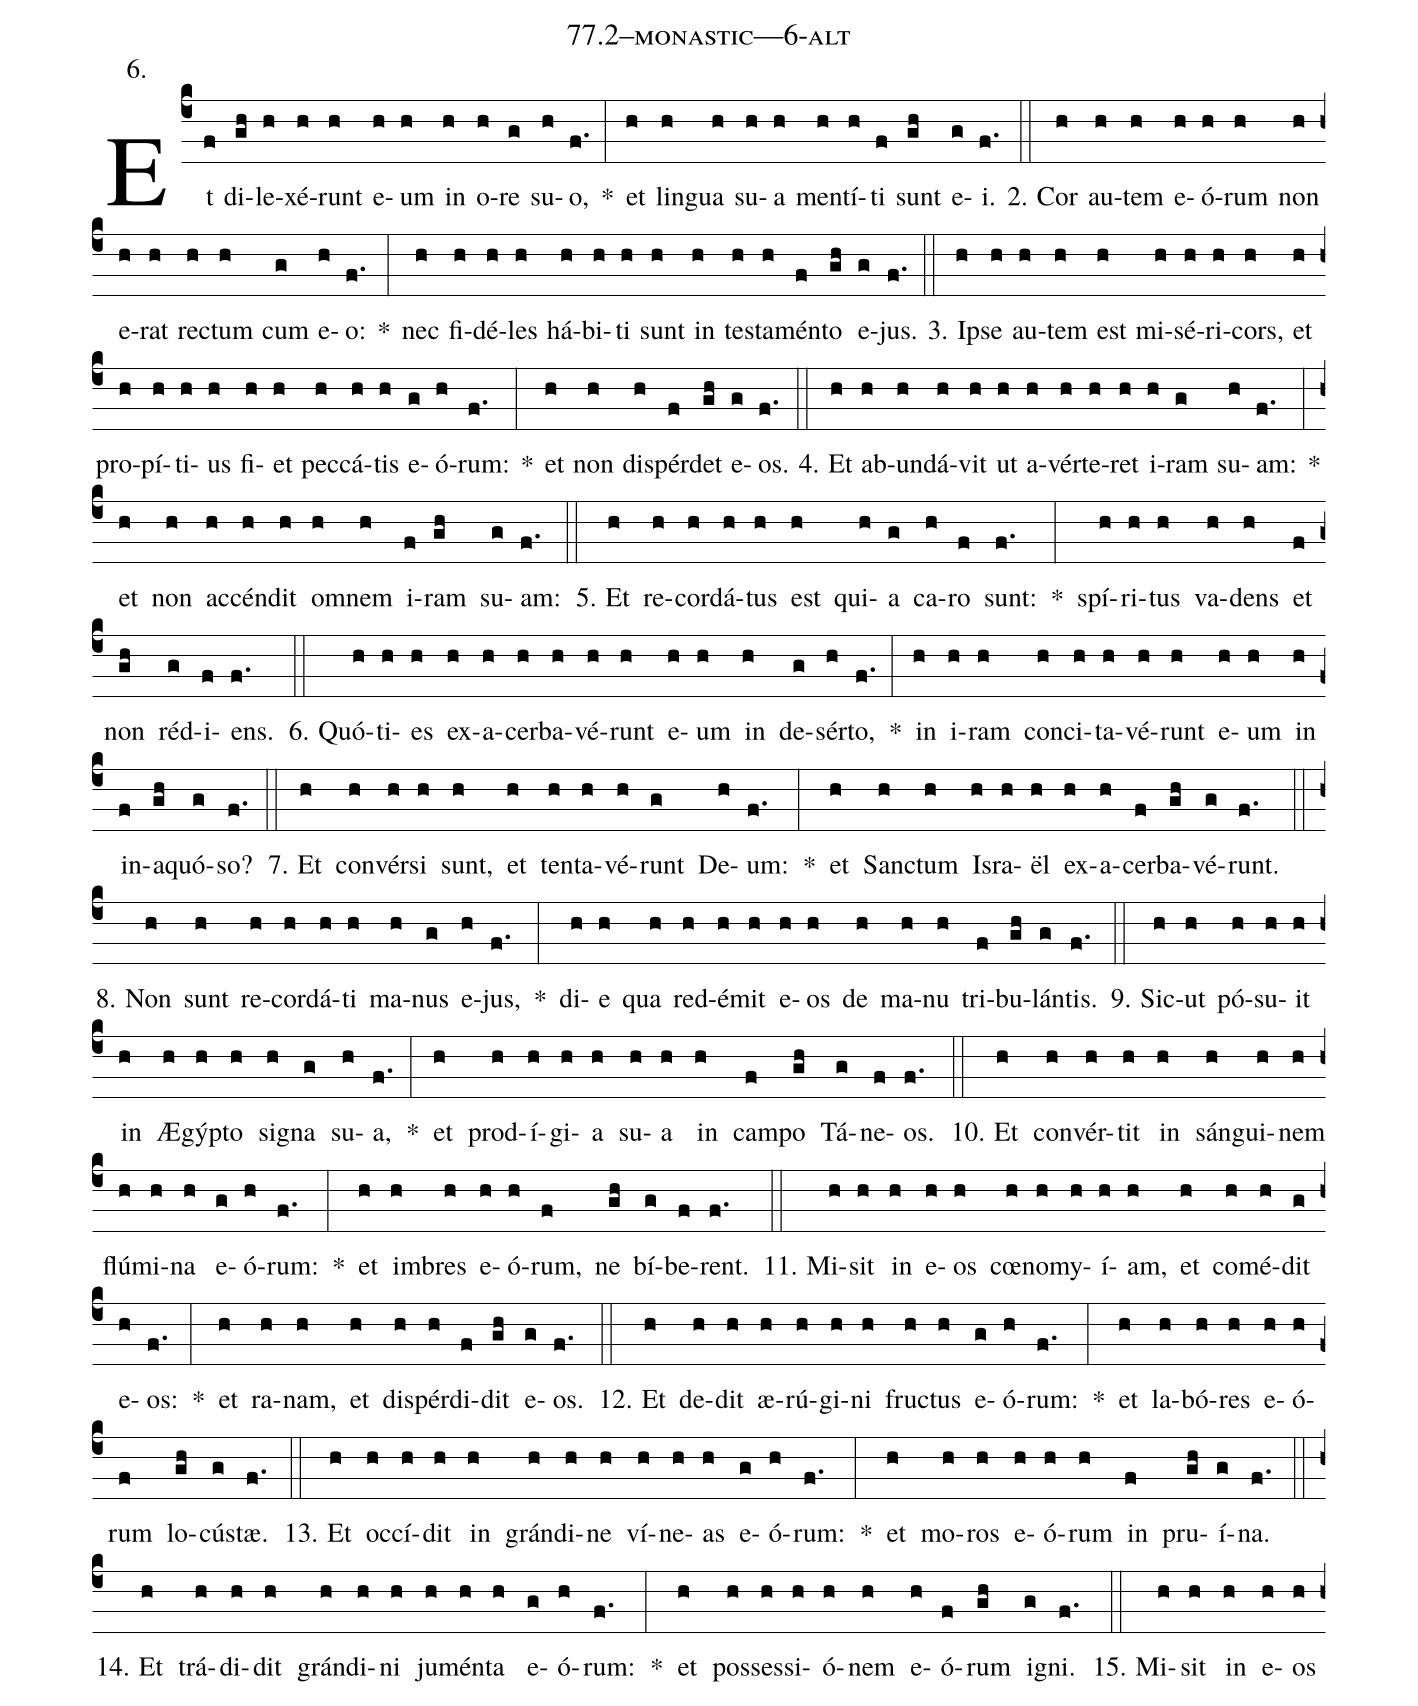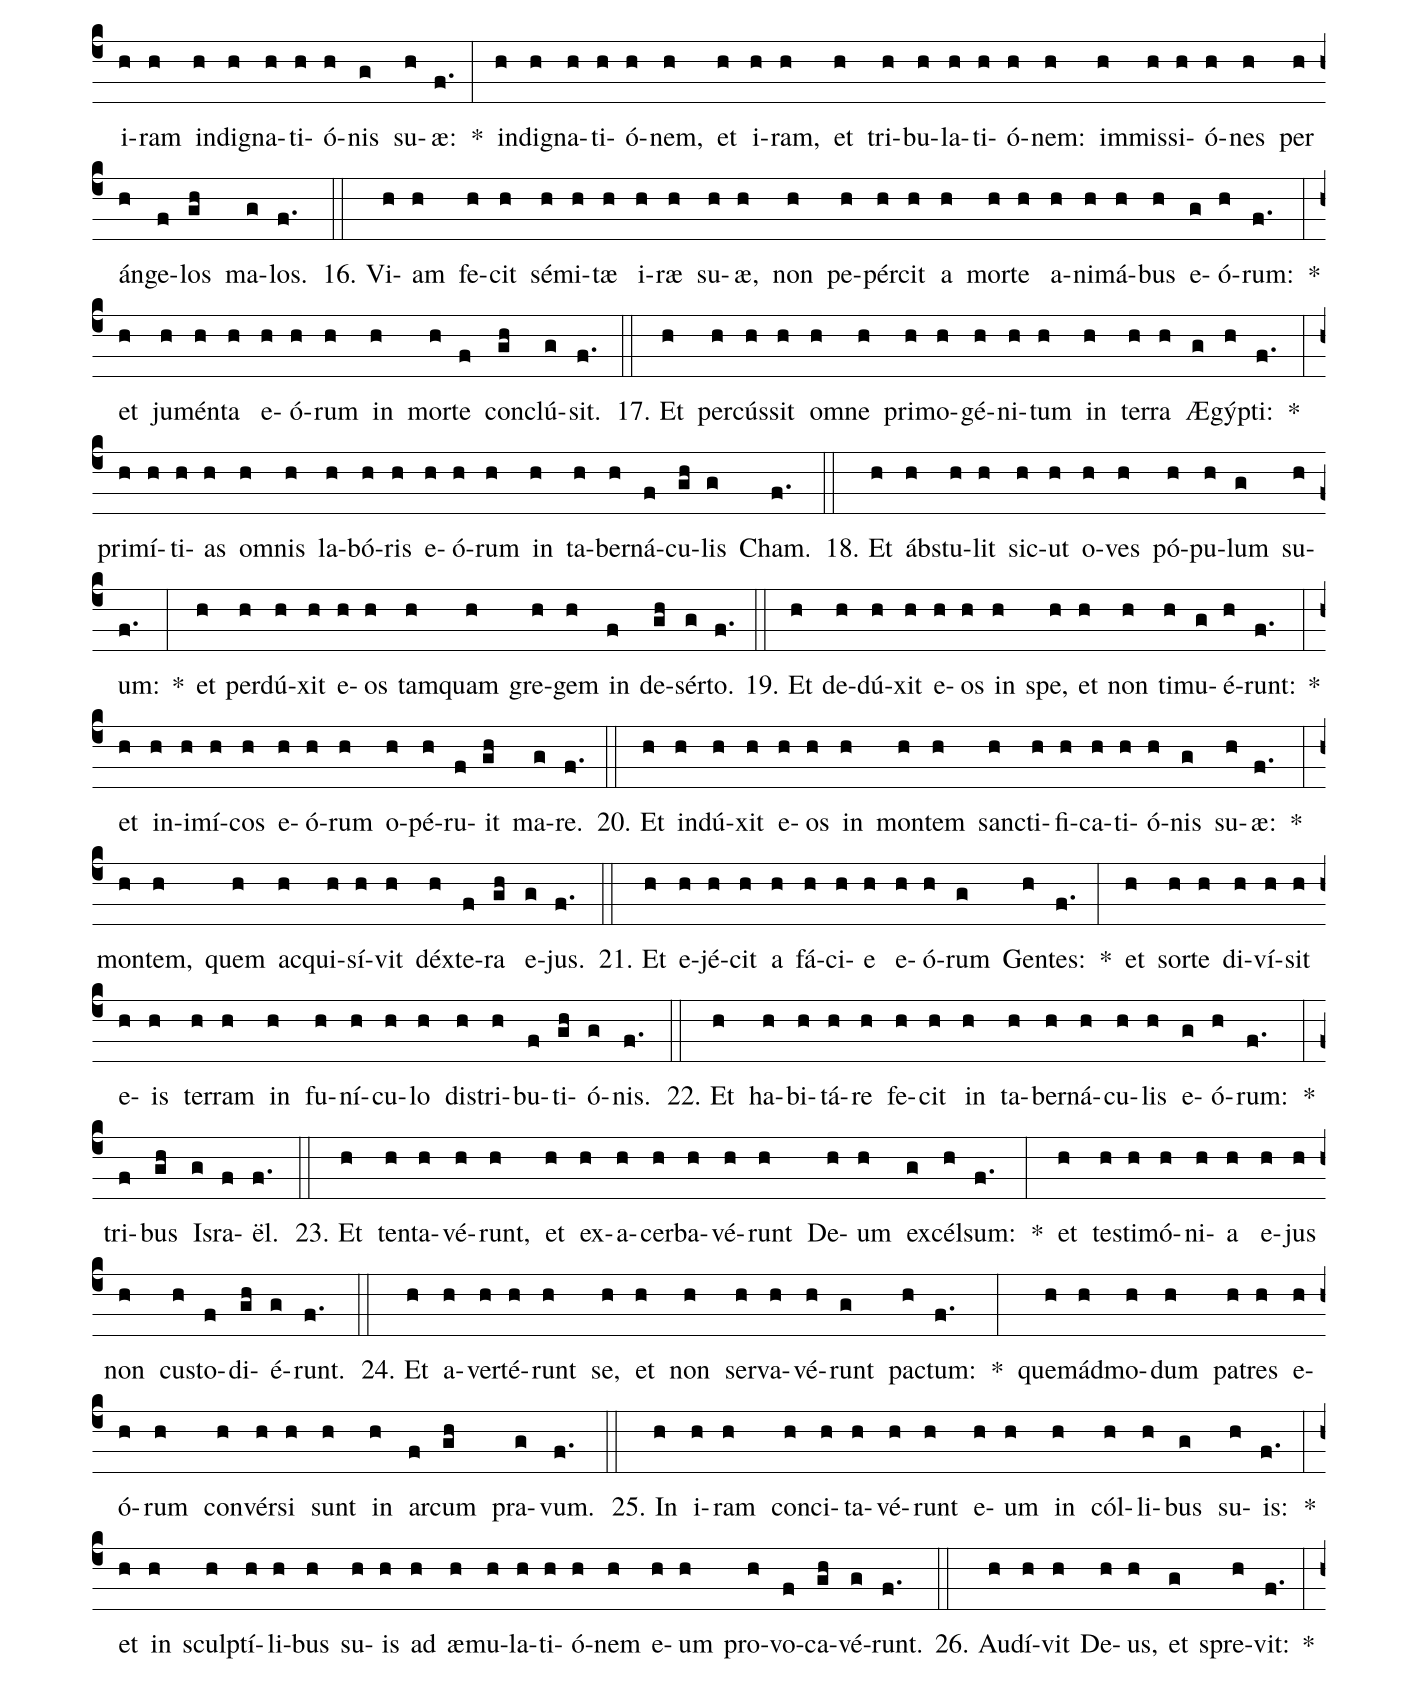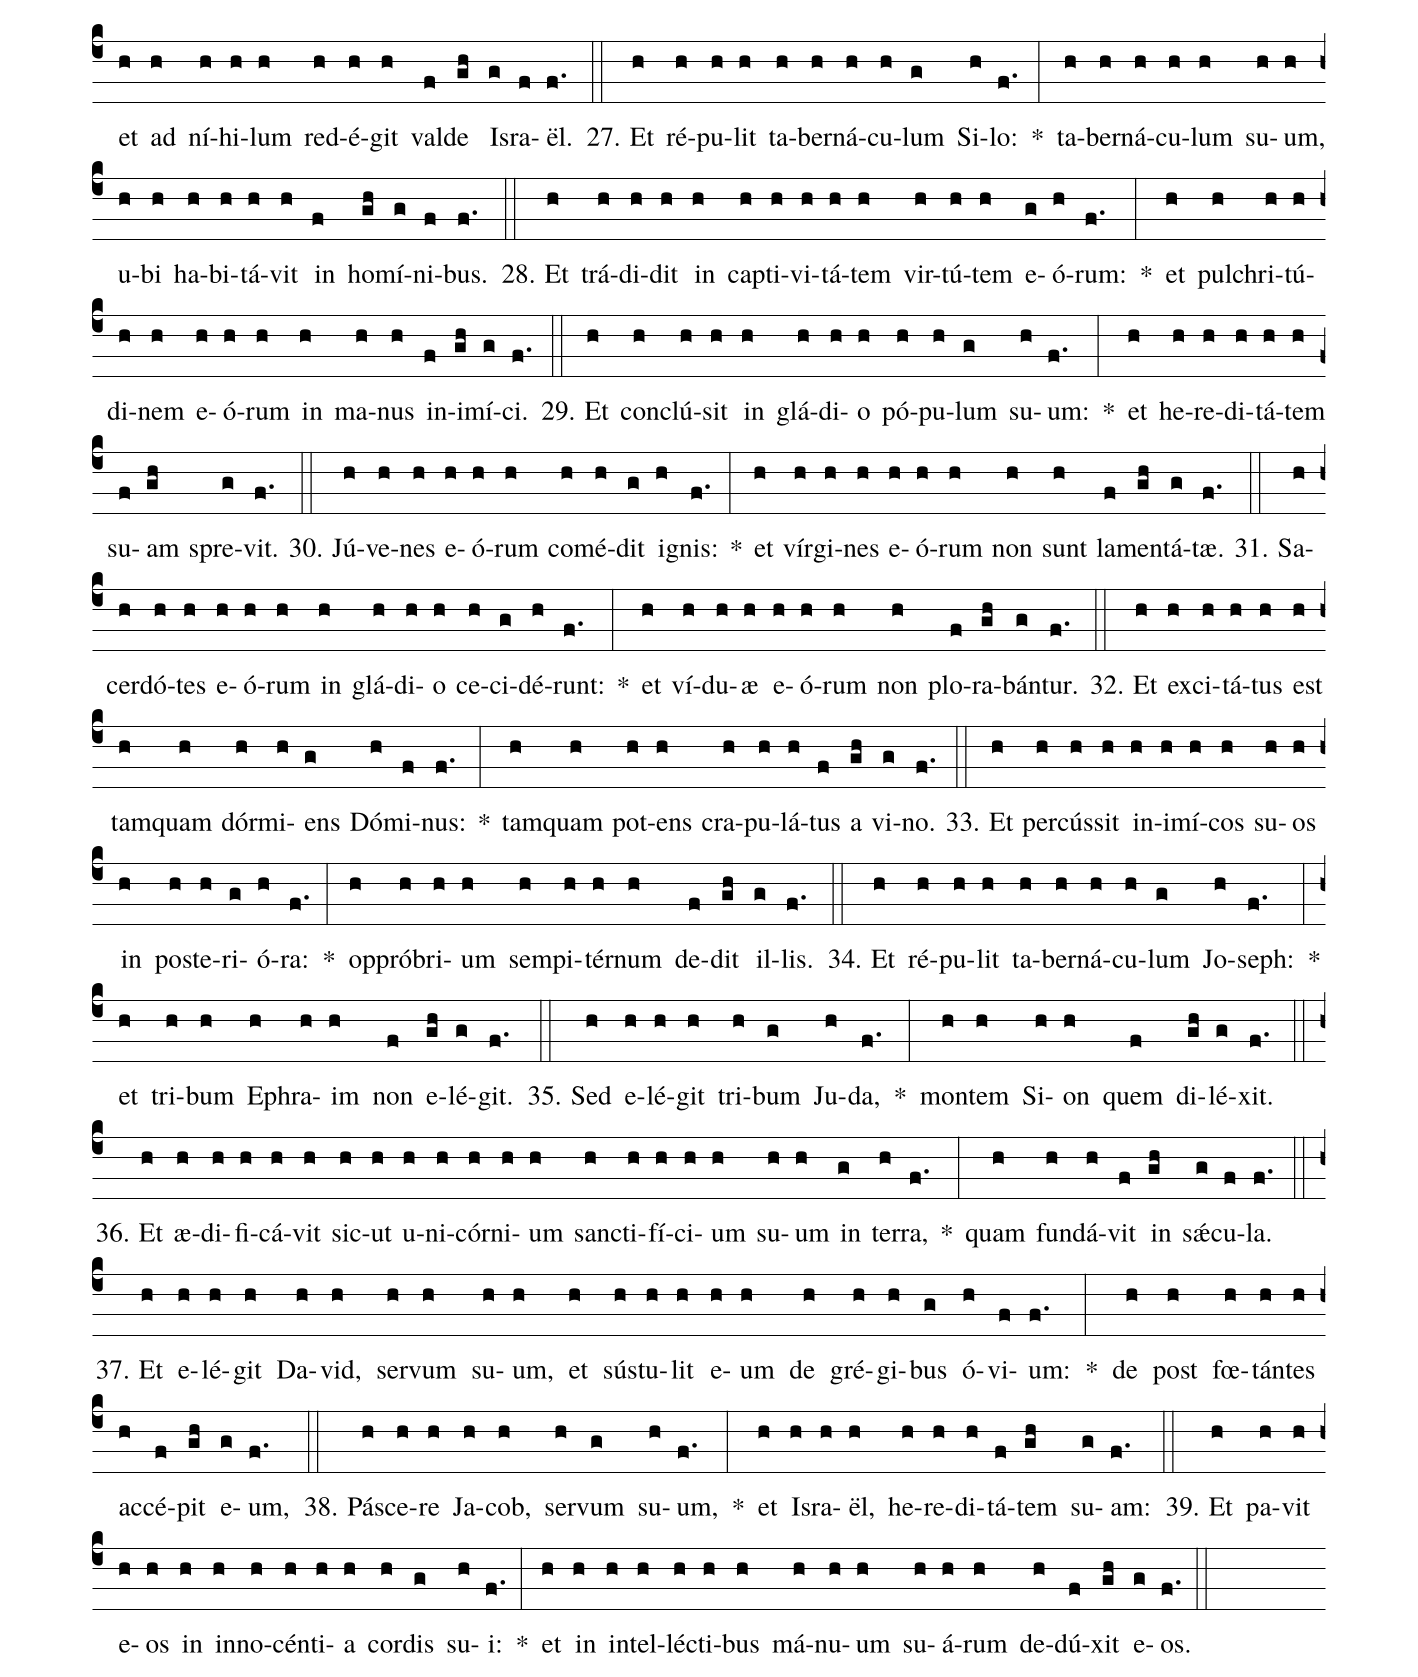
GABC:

name: 77.2--monastic---6-alt;
annotation: 6.;
%%
(c4)Et(f) di(gh)le(h)xé(h)runt(h) e(h)um(h) in(h) o(h)re(g) su(h)o,(f.) *(:) et(h) lin(h)gua(h) su(h)a(h) men(h)tí(h)ti(f) sunt(gh) e(g)i.(f.) (::)
2. Cor(h) au(h)tem(h) e(h)ó(h)rum(h) non(h) e(h)rat(h) rec(h)tum(h) cum(g) e(h)o:(f.) *(:) nec(h) fi(h)dé(h)les(h) há(h)bi(h)ti(h) sunt(h) in(h) tes(h)ta(h)mén(f)to(gh) e(g)jus.(f.) (::)
3. Ip(h)se(h) au(h)tem(h) est(h) mi(h)sé(h)ri(h)cors,(h) et(h) pro(h)pí(h)ti(h)us(h) fi(h)et(h) pec(h)cá(h)tis(h) e(g)ó(h)rum:(f.) *(:) et(h) non(h) dis(h)pér(f)det(gh) e(g)os.(f.) (::)
4. Et(h) ab(h)un(h)dá(h)vit(h) ut(h) a(h)vér(h)te(h)ret(h) i(h)ram(g) su(h)am:(f.) *(:) et(h) non(h) ac(h)cén(h)dit(h) om(h)nem(h) i(f)ram(gh) su(g)am:(f.) (::)
5. Et(h) re(h)cor(h)dá(h)tus(h) est(h) qui(h)a(g) ca(h)ro(f) sunt:(f.) *(:) spí(h)ri(h)tus(h) va(h)dens(h) et(f) non(gh) réd(g)i(f)ens.(f.) (::)
6. Quó(h)ti(h)es(h) ex(h)a(h)cer(h)ba(h)vé(h)runt(h) e(h)um(h) in(h) de(g)sér(h)to,(f.) *(:) in(h) i(h)ram(h) con(h)ci(h)ta(h)vé(h)runt(h) e(h)um(h) in(h) in(f)a(gh)quó(g)so?(f.) (::)
7. Et(h) con(h)vér(h)si(h) sunt,(h) et(h) ten(h)ta(h)vé(h)runt(g) De(h)um:(f.) *(:) et(h) Sanc(h)tum(h) Is(h)ra(h)ël(h) ex(h)a(h)cer(f)ba(gh)vé(g)runt.(f.) (::)
8. Non(h) sunt(h) re(h)cor(h)dá(h)ti(h) ma(h)nus(g) e(h)jus,(f.) *(:) di(h)e(h) qua(h) red(h)é(h)mit(h) e(h)os(h) de(h) ma(h)nu(h) tri(f)bu(gh)lán(g)tis.(f.) (::)
9. Sic(h)ut(h) pó(h)su(h)it(h) in(h) Æ(h)gýp(h)to(h) si(h)gna(g) su(h)a,(f.) *(:) et(h) prod(h)í(h)gi(h)a(h) su(h)a(h) in(h) cam(f)po(gh) Tá(g)ne(f)os.(f.) (::)
10. Et(h) con(h)vér(h)tit(h) in(h) sán(h)gui(h)nem(h) flú(h)mi(h)na(h) e(g)ó(h)rum:(f.) *(:) et(h) im(h)bres(h) e(h)ó(h)rum,(f) ne(gh) bí(g)be(f)rent.(f.) (::)
11. Mi(h)sit(h) in(h) e(h)os(h) cœ(h)no(h)my(h)í(h)am,(h) et(h) com(h)é(h)dit(g) e(h)os:(f.) *(:) et(h) ra(h)nam,(h) et(h) dis(h)pér(h)di(f)dit(gh) e(g)os.(f.) (::)
12. Et(h) de(h)dit(h) æ(h)rú(h)gi(h)ni(h) fruc(h)tus(h) e(g)ó(h)rum:(f.) *(:) et(h) la(h)bó(h)res(h) e(h)ó(h)rum(f) lo(gh)cús(g)tæ.(f.) (::)
13. Et(h) oc(h)cí(h)dit(h) in(h) grán(h)di(h)ne(h) ví(h)ne(h)as(h) e(g)ó(h)rum:(f.) *(:) et(h) mo(h)ros(h) e(h)ó(h)rum(h) in(f) pru(gh)í(g)na.(f.) (::)
14. Et(h) trá(h)di(h)dit(h) grán(h)di(h)ni(h) ju(h)mén(h)ta(h) e(g)ó(h)rum:(f.) *(:) et(h) pos(h)ses(h)si(h)ó(h)nem(h) e(h)ó(f)rum(gh) i(g)gni.(f.) (::)
15. Mi(h)sit(h) in(h) e(h)os(h) i(h)ram(h) in(h)di(h)gna(h)ti(h)ó(h)nis(g) su(h)æ:(f.) *(:) in(h)di(h)gna(h)ti(h)ó(h)nem,(h) et(h) i(h)ram,(h) et(h) tri(h)bu(h)la(h)ti(h)ó(h)nem:(h) im(h)mis(h)si(h)ó(h)nes(h) per(h) án(h)ge(f)los(gh) ma(g)los.(f.) (::)
16. Vi(h)am(h) fe(h)cit(h) sé(h)mi(h)tæ(h) i(h)ræ(h) su(h)æ,(h) non(h) pe(h)pér(h)cit(h) a(h) mor(h)te(h) a(h)ni(h)má(h)bus(h) e(g)ó(h)rum:(f.) *(:) et(h) ju(h)mén(h)ta(h) e(h)ó(h)rum(h) in(h) mor(h)te(f) con(gh)clú(g)sit.(f.) (::)
17. Et(h) per(h)cús(h)sit(h) om(h)ne(h) pri(h)mo(h)gé(h)ni(h)tum(h) in(h) ter(h)ra(h) Æ(g)gýp(h)ti:(f.) *(:) pri(h)mí(h)ti(h)as(h) om(h)nis(h) la(h)bó(h)ris(h) e(h)ó(h)rum(h) in(h) ta(h)ber(h)ná(f)cu(gh)lis(g) Cham.(f.) (::)
18. Et(h) ábs(h)tu(h)lit(h) sic(h)ut(h) o(h)ves(h) pó(h)pu(h)lum(g) su(h)um:(f.) *(:) et(h) per(h)dú(h)xit(h) e(h)os(h) tam(h)quam(h) gre(h)gem(h) in(f) de(gh)sér(g)to.(f.) (::)
19. Et(h) de(h)dú(h)xit(h) e(h)os(h) in(h) spe,(h) et(h) non(h) ti(h)mu(g)é(h)runt:(f.) *(:) et(h) in(h)i(h)mí(h)cos(h) e(h)ó(h)rum(h) o(h)pé(h)ru(f)it(gh) ma(g)re.(f.) (::)
20. Et(h) in(h)dú(h)xit(h) e(h)os(h) in(h) mon(h)tem(h) sanc(h)ti(h)fi(h)ca(h)ti(h)ó(h)nis(g) su(h)æ:(f.) *(:) mon(h)tem,(h) quem(h) ac(h)qui(h)sí(h)vit(h) déx(h)te(f)ra(gh) e(g)jus.(f.) (::)
21. Et(h) e(h)jé(h)cit(h) a(h) fá(h)ci(h)e(h) e(h)ó(h)rum(g) Gen(h)tes:(f.) *(:) et(h) sor(h)te(h) di(h)ví(h)sit(h) e(h)is(h) ter(h)ram(h) in(h) fu(h)ní(h)cu(h)lo(h) dis(h)tri(h)bu(f)ti(gh)ó(g)nis.(f.) (::)
22. Et(h) ha(h)bi(h)tá(h)re(h) fe(h)cit(h) in(h) ta(h)ber(h)ná(h)cu(h)lis(h) e(g)ó(h)rum:(f.) *(:) tri(f)bus(gh) Is(g)ra(f)ël.(f.) (::)
23. Et(h) ten(h)ta(h)vé(h)runt,(h) et(h) ex(h)a(h)cer(h)ba(h)vé(h)runt(h) De(h)um(h) ex(g)cél(h)sum:(f.) *(:) et(h) tes(h)ti(h)mó(h)ni(h)a(h) e(h)jus(h) non(h) cus(h)to(f)di(gh)é(g)runt.(f.) (::)
24. Et(h) a(h)ver(h)té(h)runt(h) se,(h) et(h) non(h) ser(h)va(h)vé(h)runt(g) pac(h)tum:(f.) *(:) quem(h)ád(h)mo(h)dum(h) pa(h)tres(h) e(h)ó(h)rum(h) con(h)vér(h)si(h) sunt(h) in(h) ar(f)cum(gh) pra(g)vum.(f.) (::)
25. In(h) i(h)ram(h) con(h)ci(h)ta(h)vé(h)runt(h) e(h)um(h) in(h) cól(h)li(h)bus(g) su(h)is:(f.) *(:) et(h) in(h) sculp(h)tí(h)li(h)bus(h) su(h)is(h) ad(h) æ(h)mu(h)la(h)ti(h)ó(h)nem(h) e(h)um(h) pro(h)vo(f)ca(gh)vé(g)runt.(f.) (::)
26. Au(h)dí(h)vit(h) De(h)us,(h) et(g) spre(h)vit:(f.) *(:) et(h) ad(h) ní(h)hi(h)lum(h) red(h)é(h)git(h) val(f)de(gh) Is(g)ra(f)ël.(f.) (::)
27. Et(h) ré(h)pu(h)lit(h) ta(h)ber(h)ná(h)cu(h)lum(g) Si(h)lo:(f.) *(:) ta(h)ber(h)ná(h)cu(h)lum(h) su(h)um,(h) u(h)bi(h) ha(h)bi(h)tá(h)vit(h) in(f) ho(gh)mí(g)ni(f)bus.(f.) (::)
28. Et(h) trá(h)di(h)dit(h) in(h) cap(h)ti(h)vi(h)tá(h)tem(h) vir(h)tú(h)tem(h) e(g)ó(h)rum:(f.) *(:) et(h) pul(h)chri(h)tú(h)di(h)nem(h) e(h)ó(h)rum(h) in(h) ma(h)nus(h) in(f)i(gh)mí(g)ci.(f.) (::)
29. Et(h) con(h)clú(h)sit(h) in(h) glá(h)di(h)o(h) pó(h)pu(h)lum(g) su(h)um:(f.) *(:) et(h) he(h)re(h)di(h)tá(h)tem(h) su(f)am(gh) spre(g)vit.(f.) (::)
30. Jú(h)ve(h)nes(h) e(h)ó(h)rum(h) com(h)é(h)dit(g) i(h)gnis:(f.) *(:) et(h) vír(h)gi(h)nes(h) e(h)ó(h)rum(h) non(h) sunt(h) la(f)men(gh)tá(g)tæ.(f.) (::)
31. Sa(h)cer(h)dó(h)tes(h) e(h)ó(h)rum(h) in(h) glá(h)di(h)o(h) ce(h)ci(g)dé(h)runt:(f.) *(:) et(h) ví(h)du(h)æ(h) e(h)ó(h)rum(h) non(h) plo(f)ra(gh)bán(g)tur.(f.) (::)
32. Et(h) ex(h)ci(h)tá(h)tus(h) est(h) tam(h)quam(h) dór(h)mi(h)ens(g) Dó(h)mi(f)nus:(f.) *(:) tam(h)quam(h) pot(h)ens(h) cra(h)pu(h)lá(h)tus(f) a(gh) vi(g)no.(f.) (::)
33. Et(h) per(h)cús(h)sit(h) in(h)i(h)mí(h)cos(h) su(h)os(h) in(h) post(h)e(h)ri(g)ó(h)ra:(f.) *(:) op(h)pró(h)bri(h)um(h) sem(h)pi(h)tér(h)num(h) de(f)dit(gh) il(g)lis.(f.) (::)
34. Et(h) ré(h)pu(h)lit(h) ta(h)ber(h)ná(h)cu(h)lum(g) Jo(h)seph:(f.) *(:) et(h) tri(h)bum(h) E(h)phra(h)im(h) non(f) e(gh)lé(g)git.(f.) (::)
35. Sed(h) e(h)lé(h)git(h) tri(h)bum(g) Ju(h)da,(f.) *(:) mon(h)tem(h) Si(h)on(h) quem(f) di(gh)lé(g)xit.(f.) (::)
36. Et(h) æ(h)di(h)fi(h)cá(h)vit(h) sic(h)ut(h) u(h)ni(h)cór(h)ni(h)um(h) sanc(h)ti(h)fí(h)ci(h)um(h) su(h)um(h) in(g) ter(h)ra,(f.) *(:) quam(h) fun(h)dá(h)vit(f) in(gh) sǽ(g)cu(f)la.(f.) (::)
37. Et(h) e(h)lé(h)git(h) Da(h)vid,(h) ser(h)vum(h) su(h)um,(h) et(h) sús(h)tu(h)lit(h) e(h)um(h) de(h) gré(h)gi(h)bus(g) ó(h)vi(f)um:(f.) *(:) de(h) post(h) fœ(h)tán(h)tes(h) ac(h)cé(f)pit(gh) e(g)um,(f.) (::)
38. Pá(h)sce(h)re(h) Ja(h)cob,(h) ser(h)vum(g) su(h)um,(f.) *(:) et(h) Is(h)ra(h)ël,(h) he(h)re(h)di(h)tá(f)tem(gh) su(g)am:(f.) (::)
39. Et(h) pa(h)vit(h) e(h)os(h) in(h) in(h)no(h)cén(h)ti(h)a(h) cor(h)dis(g) su(h)i:(f.) *(:) et(h) in(h) in(h)tel(h)léc(h)ti(h)bus(h) má(h)nu(h)um(h) su(h)á(h)rum(h) de(h)dú(f)xit(gh) e(g)os.(f.) (::)
